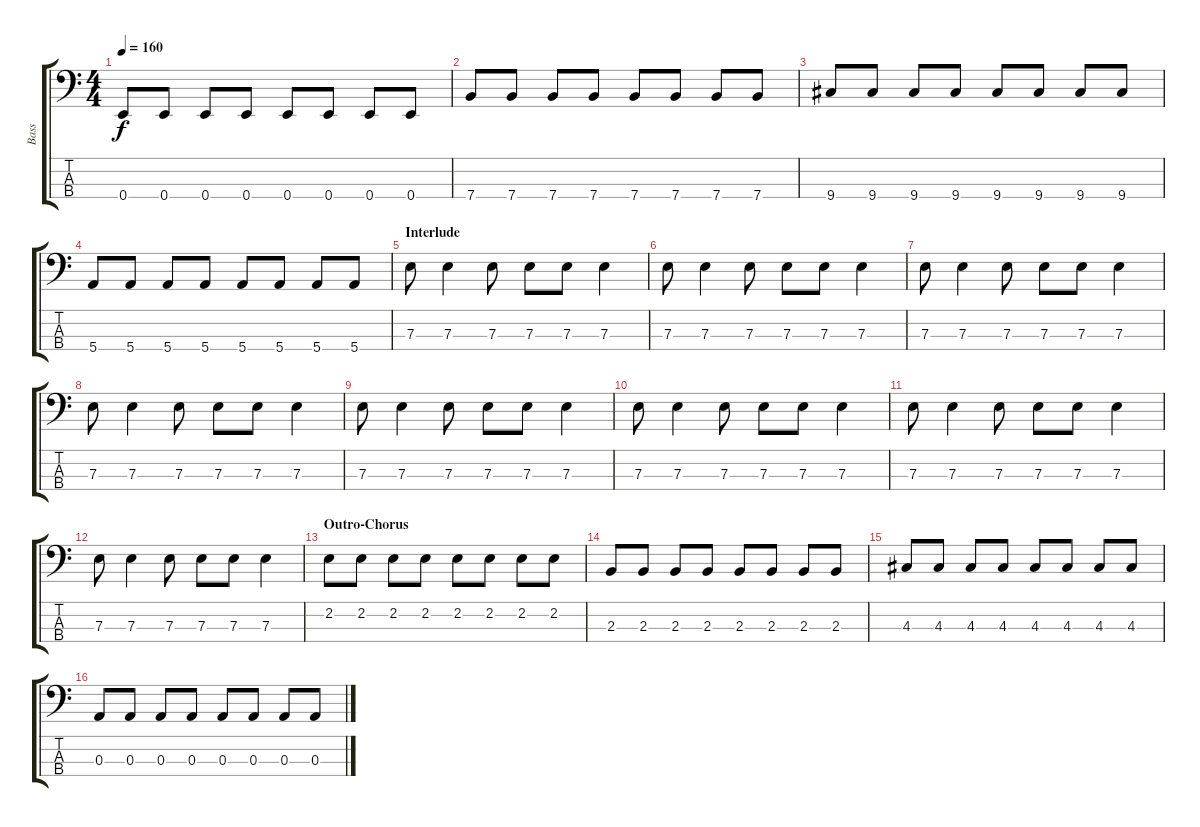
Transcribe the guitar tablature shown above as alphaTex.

\track ("Bass" "Bass") {instrument slapbass2}
\staff {score tabs}
\tuning (G2 D2 A1 E1) {hide}
\ts (4 4)
\tempo 160
\clef f4
\ks c
0.4.8{dy f} 0.4.8 0.4.8 0.4.8 0.4.8 0.4.8 0.4.8 0.4.8 |
7.4.8 7.4.8 7.4.8 7.4.8 7.4.8 7.4.8 7.4.8 7.4.8 |
9.4.8 9.4.8 9.4.8 9.4.8 9.4.8 9.4.8 9.4.8 9.4.8 |
5.4.8 5.4.8 5.4.8 5.4.8 5.4.8 5.4.8 5.4.8 5.4.8 |
\section ("" "Interlude")
7.3.8 7.3.4 7.3.8 7.3.8 7.3.8 7.3.4 |
7.3.8 7.3.4 7.3.8 7.3.8 7.3.8 7.3.4 |
7.3.8 7.3.4 7.3.8 7.3.8 7.3.8 7.3.4 |
7.3.8 7.3.4 7.3.8 7.3.8 7.3.8 7.3.4 |
7.3.8 7.3.4 7.3.8 7.3.8 7.3.8 7.3.4 |
7.3.8 7.3.4 7.3.8 7.3.8 7.3.8 7.3.4 |
7.3.8 7.3.4 7.3.8 7.3.8 7.3.8 7.3.4 |
7.3.8 7.3.4 7.3.8 7.3.8 7.3.8 7.3.4 |
\section ("" "Outro-Chorus")
2.2.8 2.2.8 2.2.8 2.2.8 2.2.8 2.2.8 2.2.8 2.2.8 |
2.3.8 2.3.8 2.3.8 2.3.8 2.3.8 2.3.8 2.3.8 2.3.8 |
4.3.8 4.3.8 4.3.8 4.3.8 4.3.8 4.3.8 4.3.8 4.3.8 |
0.3.8 0.3.8 0.3.8 0.3.8 0.3.8 0.3.8 0.3.8 0.3.8
